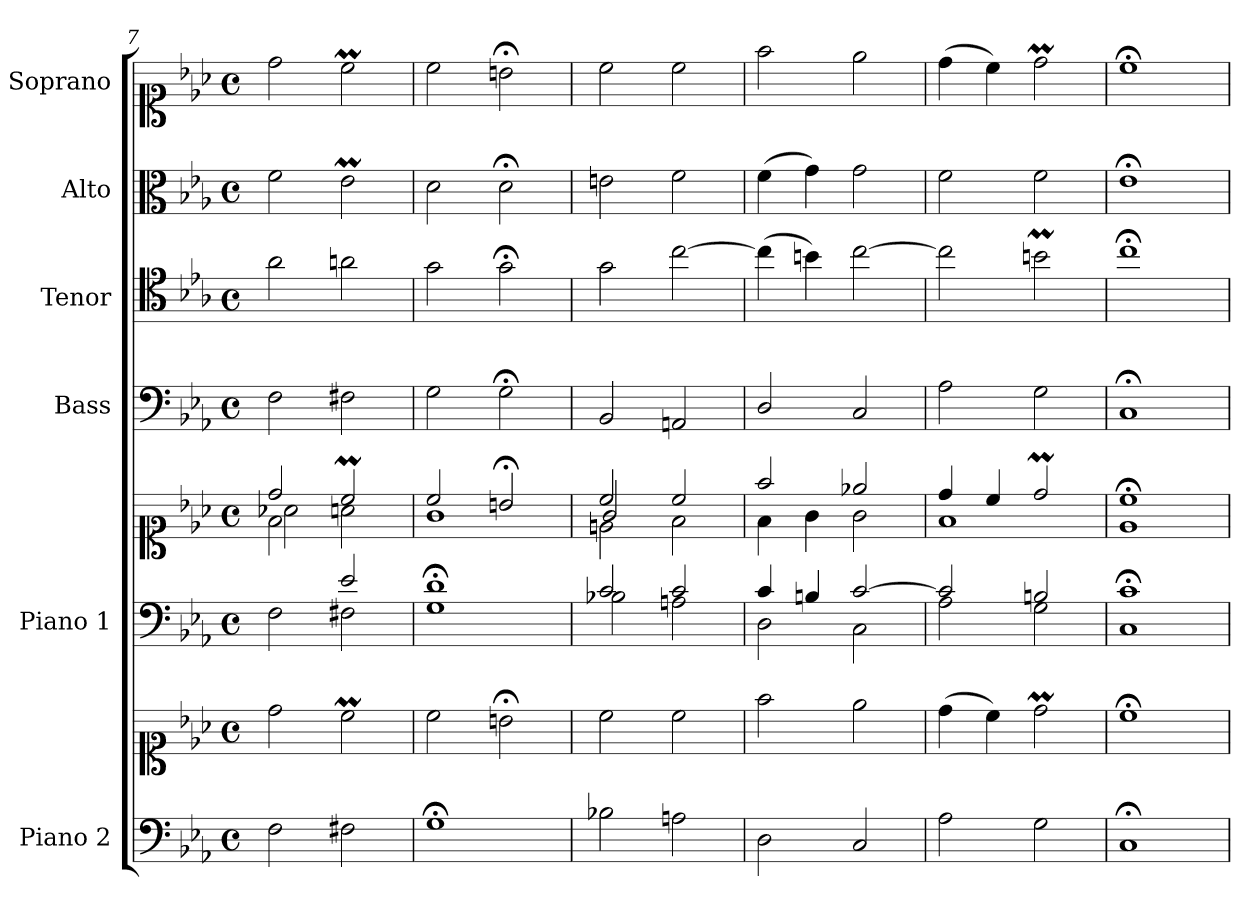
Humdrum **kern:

**kern	**kern	**kern	**kern	**kern	**kern	**kern	**kern
*part6	*part6	*part5	*part5	*part4	*part3	*part2	*part1
*staff8	*staff7	*staff6	*staff5	*staff4	*staff3	*staff2	*staff1
*I"Piano 2	*	*I"Piano 1	*	*I"Bass	*I"Tenor	*I"Alto	*I"Soprano
*I'Pno 2	*	*I'Pno 1	*	*I'B.	*I'T.	*I'A.	*I'S.
*clefF4	*clefC1	*clefF4	*clefC1	*clefF4	*clefC4	*clefC3	*clefC1
*	*	*	*	*	*ITrd7c12	*	*
*k[b-e-a-]	*k[b-e-a-]	*k[b-e-a-]	*k[b-e-a-]	*k[b-e-a-]	*k[b-e-a-]	*k[b-e-a-]	*k[b-e-a-]
*E-:	*E-:	*E-:	*E-:	*E-:	*E-:	*E-:	*E-:
*M4/4	*M4/4	*M4/4	*M4/4	*M4/4	*M4/4	*M4/4	*M4/4
*met(c)	*met(c)	*met(c)	*met(c)	*met(c)	*met(c)	*met(c)	*met(c)
=7	=7	=7	=7	=7	=7	=7	=7
*	*	*^	*^	*	*	*	*
*	*	*	*	*	*^	*	*	*	*
2F\	2dd\	2ryy	2F\	2dd/	2f\	2a-X\	2F\	2A-\	2f\	2dd\
2F#X\	2ccM\	2e-/	2F#X\	2ccM/	2ryy	2an\	2F#X\	2An\	2e-M\	2ccM\
*	*	*	*	*	*v	*v	*	*	*	*
=8	=8	=8	=8	=8	=8	=8	=8	=8	=8
1G;\	2cc\	1d;/	1G\	2cc/	1g\	2G\	2G\	2d\	2cc\
.	2bn;<\	.	.	2bn;</	.	2G;<\	2G;<\	2d;<\	2bn;<\
=9	=9	=9	=9	=9	=9	=9	=9	=9	=9
*	*	*	*	*	*^	*	*	*	*
2B-X\	2cc\	2c/	2B-X\	2cc/	2g/	2en\	2BB-/	2G\	2en\	2cc\
2An\	2cc\	2c/	2An\	2cc/	2f\	2ryy	2AAn/	[>2c\	2f\	2cc\
*	*	*	*	*	*v	*v	*	*	*	*
=10	=10	=10	=10	=10	=10	=10	=10	=10	=10
2D\	2ff\	4c/	2D\	2ff/	4f\	2D/	(4c\]	(4f\	2ff\
.	.	4Bn/	.	.	4g\	.	4Bn\)	4g\)	.
2C/	2ee-\	[>2c/	2C\	2ee-X/	2g\	2C/	[>2c\	2g\	2ee-\
=11	=11	=11	=11	=11	=11	=11	=11	=11	=11
2A-\	(4dd\	2c/]	2A-\	4dd/	1f\	2A-\	2c\]	2f\	(4dd\
.	4cc\)	.	.	4cc/	.	.	.	.	4cc\)
2G\	2ddm\	2Bn/	2G\	2ddm/	.	2G\	2Bnm\	2f\	2ddm\
=12	=12	=12	=12	=12	=12	=12	=12	=12	=12
1C;/	1cc;<\	1c;/	1C\	1cc;</	1e-\	1C;</	1c;<\	1e-;<\	1cc;<\
*	*	*v	*v	*	*	*	*	*	*
*	*	*	*v	*v	*	*	*	*
=	=	=	=	=	=	=	=
*-	*-	*-	*-	*-	*-	*-	*-
